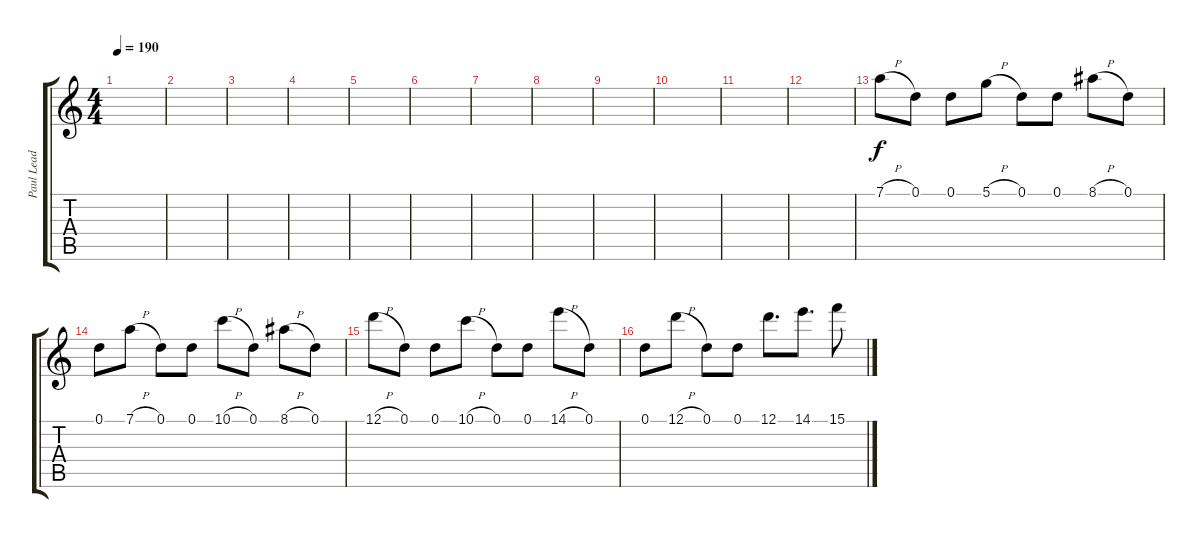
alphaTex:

\track ("Paul Lead" "Paul Lead") {instrument overdrivenguitar}
\staff {score tabs}
\tuning (D4 A3 F3 C3 G2 D2) {hide}
\ts (4 4)
\tempo 190
\clef g2
\ks c
|
|
|
|
|
|
|
|
|
|
|
|
7.1{h}.8{dy f} 0.1.8 0.1.8 5.1{h}.8 0.1.8 0.1.8 8.1{h}.8 0.1.8 |
0.1.8 7.1{h}.8 0.1.8 0.1.8 10.1{h}.8 0.1.8 8.1{h}.8 0.1.8 |
12.1{h}.8 0.1.8 0.1.8 10.1{h}.8 0.1.8 0.1.8 14.1{h}.8 0.1.8 |
0.1.8 12.1{h}.8 0.1.8 0.1.8 12.1.8{d} 14.1.8{d} 15.1.8
